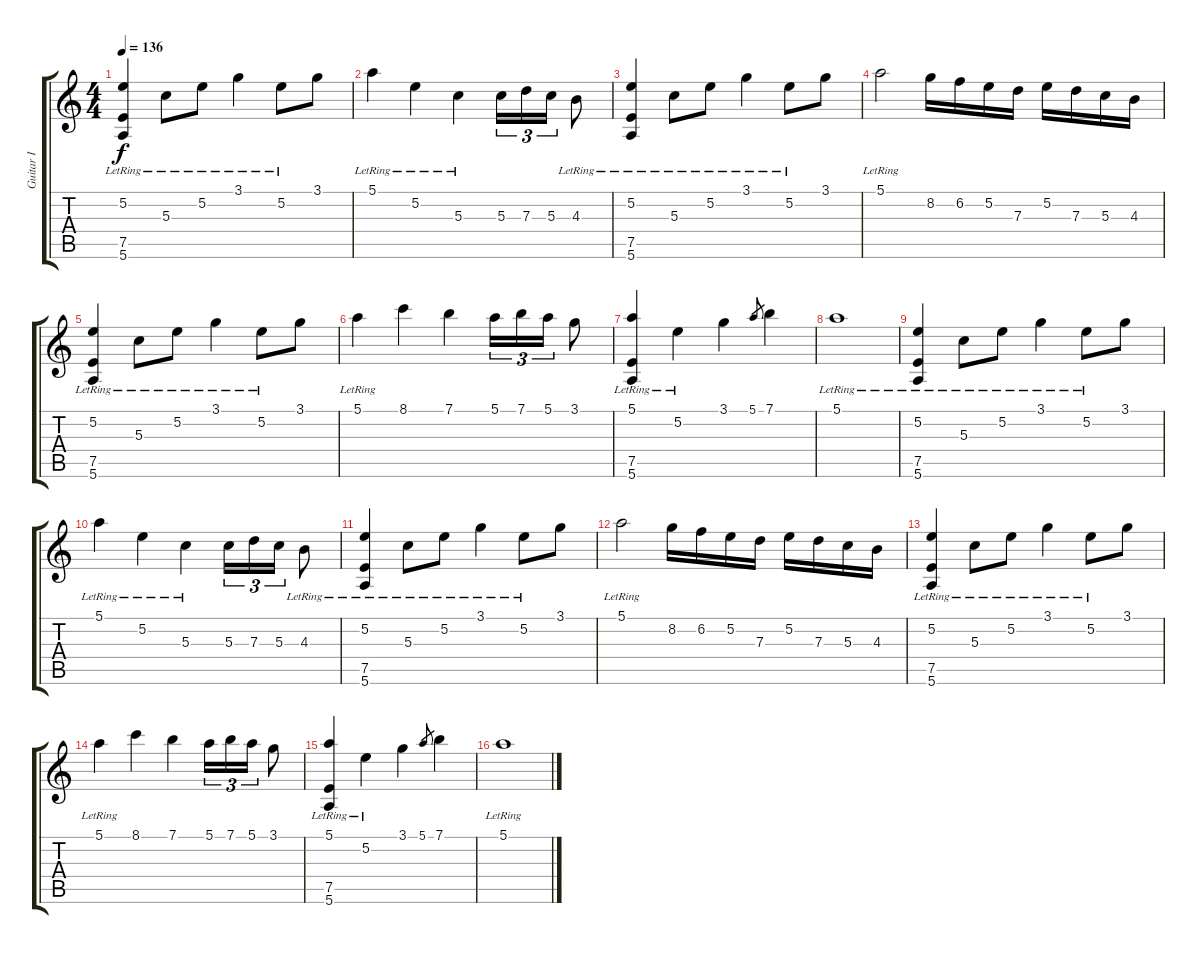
\track ("Guitar I" "Guitar I") {instrument distortionguitar}
\staff {score tabs}
\tuning (E4 B3 G3 D3 A2 E2) {hide}
\ts (4 4)
\tempo 136
\clef g2
\ks c
(5.2{lr} 7.5{lr} 5.6{lr}).4{dy f volume 12} 5.3{lr}.8 5.2{lr}.8 3.1{lr}.4 5.2{lr}.8 3.1.8 |
5.1{lr}.4 5.2{lr}.4 5.3{lr}.4 5.3.16{tu (3 2)} 7.3.16{tu (3 2)} 5.3.16{tu (3 2)} 4.3{lr}.8 |
(5.2{lr} 7.5{lr} 5.6{lr}).4 5.3{lr}.8 5.2{lr}.8 3.1{lr}.4 5.2{lr}.8 3.1.8 |
5.1{lr}.2 8.2.16 6.2.16 5.2.16 7.3.16 5.2.16 7.3.16 5.3.16 4.3.16 |
(5.2{lr} 7.5{lr} 5.6{lr}).4{volume 14} 5.3{lr}.8 5.2{lr}.8 3.1{lr}.4 5.2{lr}.8 3.1.8 |
5.1{lr}.4 8.1.4 7.1.4 5.1.16{tu (3 2)} 7.1.16{tu (3 2)} 5.1.16{tu (3 2)} 3.1.8 |
(5.1{lr} 7.5{lr} 5.6{lr}).4 5.2{lr}.4 3.1.4 5.1.8{gr} 7.1.4 |
5.1{lr}.1 |
(5.2{lr} 7.5{lr} 5.6{lr}).4{volume 14} 5.3{lr}.8 5.2{lr}.8 3.1{lr}.4 5.2{lr}.8 3.1.8 |
5.1{lr}.4 5.2{lr}.4 5.3{lr}.4 5.3.16{tu (3 2)} 7.3.16{tu (3 2)} 5.3.16{tu (3 2)} 4.3{lr}.8 |
(5.2{lr} 7.5{lr} 5.6{lr}).4 5.3{lr}.8 5.2{lr}.8 3.1{lr}.4 5.2{lr}.8 3.1.8 |
5.1{lr}.2 8.2.16 6.2.16 5.2.16 7.3.16 5.2.16 7.3.16 5.3.16 4.3.16 |
(5.2{lr} 7.5{lr} 5.6{lr}).4{volume 14} 5.3{lr}.8 5.2{lr}.8 3.1{lr}.4 5.2{lr}.8 3.1.8 |
5.1{lr}.4 8.1.4 7.1.4 5.1.16{tu (3 2)} 7.1.16{tu (3 2)} 5.1.16{tu (3 2)} 3.1.8 |
(5.1{lr} 7.5{lr} 5.6{lr}).4 5.2{lr}.4 3.1.4 5.1.8{gr} 7.1.4 |
5.1{lr}.1
